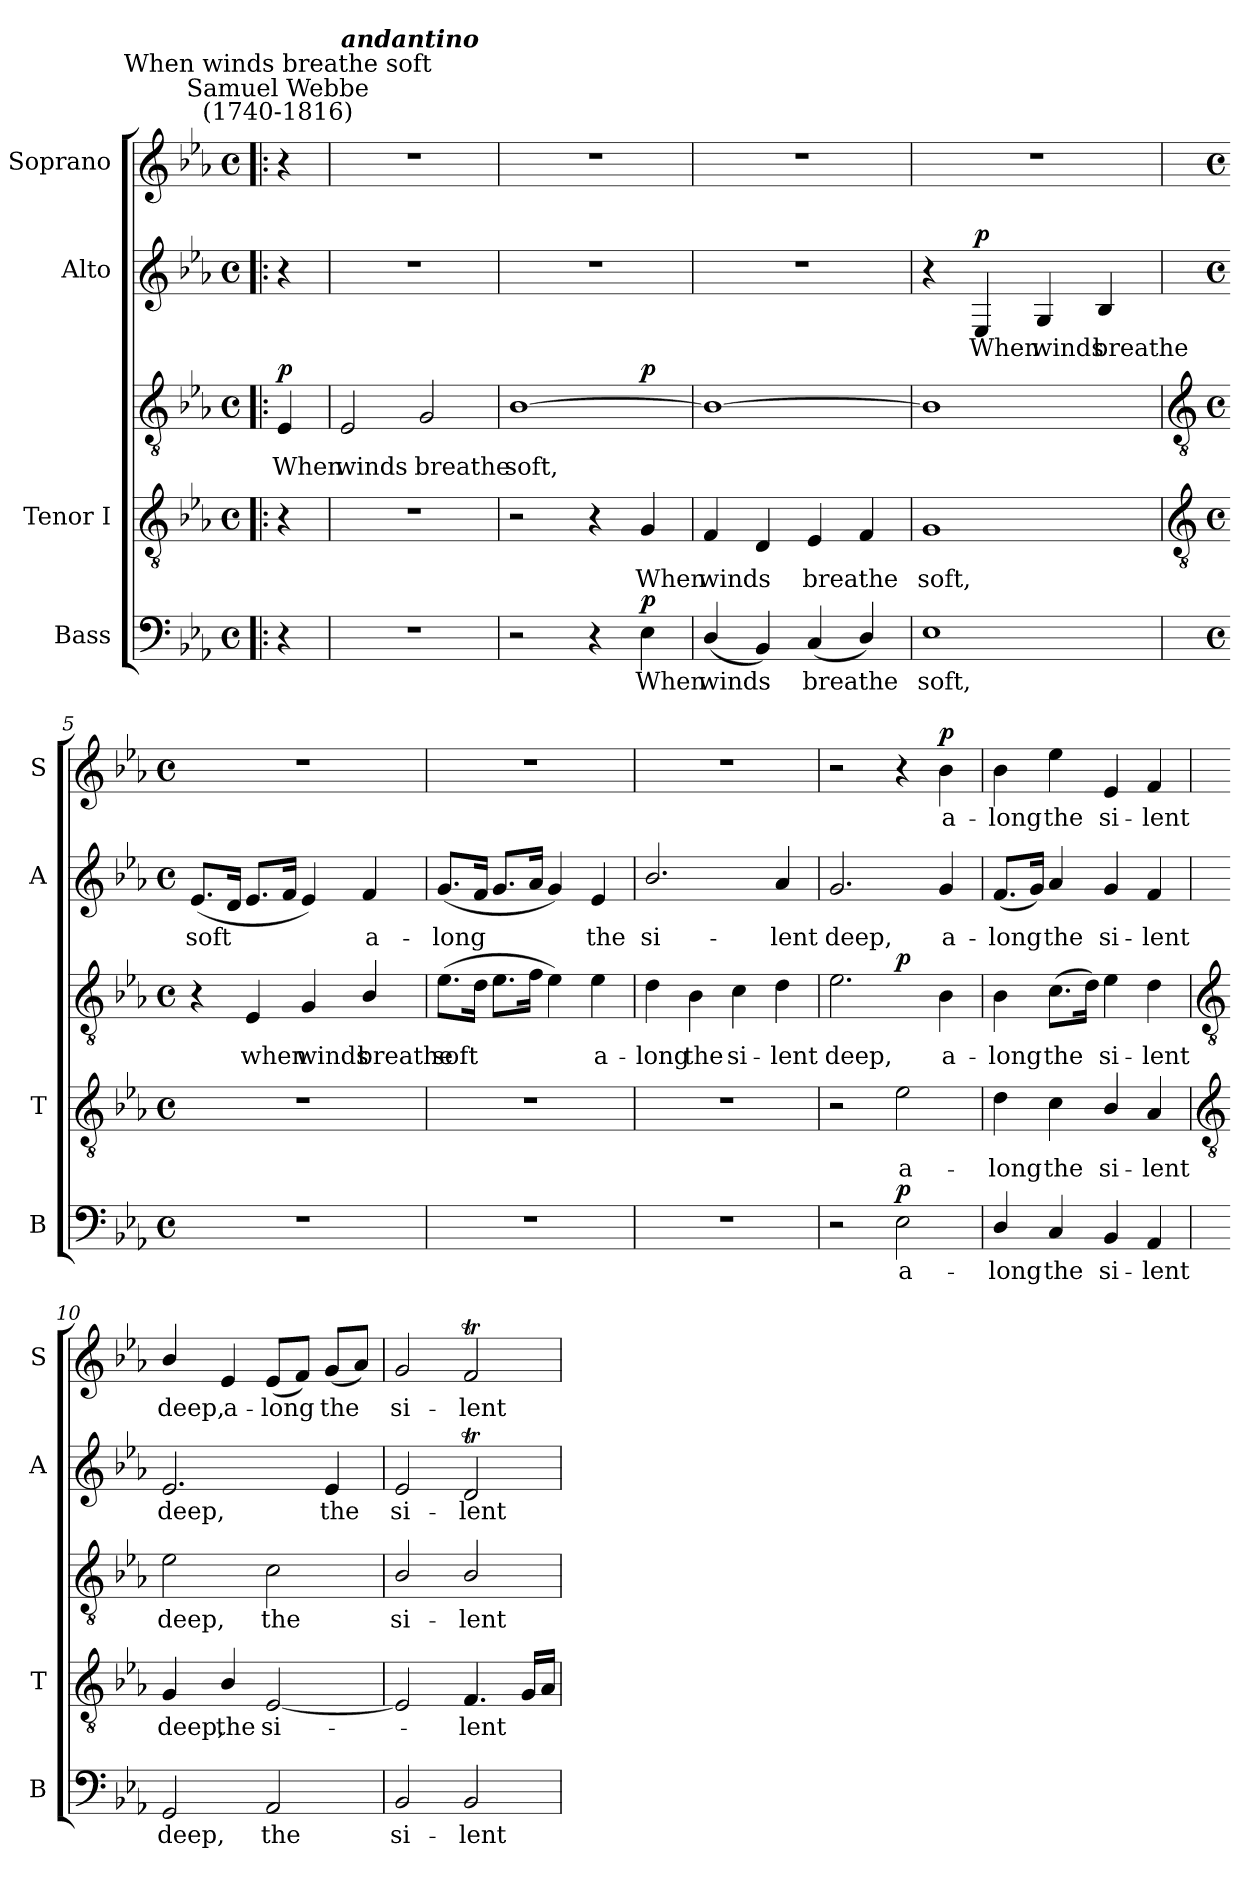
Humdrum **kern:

**kern	**text	**dynam	**kern	**text	**kern	**text	**dynam	**kern	**text	**dynam	**kern	**text	**dynam
*part4	*part4	*part4	*part3	*part3	*part3	*part3	*part3	*part2	*part2	*part2	*part1	*part1	*part1
*staff5	*staff5	*staff5	*staff4	*staff4	*staff3	*staff3	*staff3/4	*staff2	*staff2	*staff2	*staff1	*staff1	*staff1
*I"Bass	*	*	*I"Tenor I	*	*	*	*	*I"Alto	*	*	*I"Soprano	*	*
*I'B	*	*	*I'T	*	*	*	*	*I'A	*	*	*I'S	*	*
*clefF4	*	*	*clefGv2	*	*clefGv2	*	*	*clefG2	*	*	*clefG2	*	*
*k[b-e-a-]	*	*	*k[b-e-a-]	*	*k[b-e-a-]	*	*	*k[b-e-a-]	*	*	*k[b-e-a-]	*	*
*E-:	*	*	*E-:	*	*E-:	*	*	*E-:	*	*	*E-:	*	*
*M4/4	*	*	*M4/4	*	*M4/4	*	*	*M4/4	*	*	*M4/4	*	*
*met(c)	*	*	*met(c)	*	*met(c)	*	*	*met(c)	*	*	*met(c)	*	*
=!|:	=!|:	=!|:	=!|:	=!|:	=!|:	=!|:	=!|:	=!|:	=!|:	=!|:	=!|:	=!|:	=!|:
!	!	!	!	!	!	!	!	!	!	!	!LO:TX:a:cj:t=Samuel Webbe\n(1740-1816)	!	!
!	!	!	!	!	!	!	!	!	!	!	!LO:TX:a:cj:t=When winds breathe soft	!	!
!	!	!	!	!	!	!LO:LY:b	!LO:DY:b	!	!	!	!	!	!
4r	.	.	4r	.	4E-	When	p	4r	.	.	4r	.	.
=1	=1	=1	=1	=1	=1	=1	=1	=1	=1	=1	=1	=1	=1
!	!	!	!	!	!	!	!	!	!	!	!LO:TX:a:Bi:t=andantino	!	!
!	!	!	!	!	!	!LO:LY:b	!	!	!	!	!	!	!
1r	.	.	1r	.	2E-	winds	.	1r	.	.	1r	.	.
!	!	!	!	!	!	!LO:LY:b	!	!	!	!	!	!	!
.	.	.	.	.	2G	breathe	.	.	.	.	.	.	.
=2	=2	=2	=2	=2	=2	=2	=2	=2	=2	=2	=2	=2	=2
!	!	!	!	!	!	!LO:LY:b	!	!	!	!	!	!	!
2r	.	.	2r	.	[1B-	soft,	.	1r	.	.	1r	.	.
4r	.	.	4r	.	.	.	.	.	.	.	.	.	.
!	!LO:LY:b	!LO:DY:b	!	!LO:LY:b	!	!	!LO:DY:b=2	!	!	!	!	!	!
4E-	When	p	4G	When	.	.	p	.	.	.	.	.	.
=3	=3	=3	=3	=3	=3	=3	=3	=3	=3	=3	=3	=3	=3
!	!LO:LY:b	!	!	!LO:LY:b	!	!	!	!	!	!	!	!	!
(<4D/	winds	.	4F	winds	1B-_	.	.	1r	.	.	1r	.	.
4BB-)	.	.	4D	.	.	.	.	.	.	.	.	.	.
!	!LO:LY:b	!	!	!LO:LY:b	!	!	!	!	!	!	!	!	!
(<4C	breathe	.	4E-	breathe	.	.	.	.	.	.	.	.	.
4D/)	.	.	4F	.	.	.	.	.	.	.	.	.	.
=4	=4	=4	=4	=4	=4	=4	=4	=4	=4	=4	=4	=4	=4
!	!LO:LY:b	!	!	!LO:LY:b	!	!	!	!	!	!	!	!	!
1E-	soft,	.	1G	soft,	1B-]	.	.	4r	.	.	1r	.	.
!	!	!	!	!	!	!	!	!	!LO:LY:b	!LO:DY:b	!	!	!
.	.	.	.	.	.	.	.	4E-	When	p	.	.	.
!	!	!	!	!	!	!	!	!	!LO:LY:b	!	!	!	!
.	.	.	.	.	.	.	.	4G	winds	.	.	.	.
!	!	!	!	!	!	!	!	!	!LO:LY:b	!	!	!	!
.	.	.	.	.	.	.	.	4B-	breathe	.	.	.	.
!!LO:LB:g=z
=5	=5	=5	=5	=5	=5	=5	=5	=5	=5	=5	=5	=5	=5
*	*	*	*clefGv2	*	*clefGv2	*	*	*	*	*	*	*	*
*M4/4	*	*	*M4/4	*	*M4/4	*	*	*M4/4	*	*	*M4/4	*	*
*met(c)	*	*	*met(c)	*	*met(c)	*	*	*met(c)	*	*	*met(c)	*	*
!	!	!	!	!	!	!	!	!	!LO:LY:b	!	!	!	!
1r	.	.	1r	.	4r	.	.	(<8.e-L	soft	.	1r	.	.
.	.	.	.	.	.	.	.	16dJ	.	.	.	.	.
!	!	!	!	!	!	!LO:LY:b	!	!	!	!	!	!	!
.	.	.	.	.	4E-	when	.	8.e-L	.	.	.	.	.
.	.	.	.	.	.	.	.	16fJ	.	.	.	.	.
!	!	!	!	!	!	!LO:LY:b	!	!	!	!	!	!	!
.	.	.	.	.	4G	winds	.	4e-)	.	.	.	.	.
!	!	!	!	!	!	!LO:LY:b	!	!	!LO:LY:b	!	!	!	!
.	.	.	.	.	4B-/	breathe	.	4f	a-	.	.	.	.
=6	=6	=6	=6	=6	=6	=6	=6	=6	=6	=6	=6	=6	=6
!	!	!	!	!	!	!LO:LY:b	!	!	!LO:LY:b	!	!	!	!
1r	.	.	1r	.	(>8.e-L	soft	.	(<8.gL	-long	.	1r	.	.
.	.	.	.	.	16dJ	.	.	16fJ	.	.	.	.	.
.	.	.	.	.	8.e-L	.	.	8.gL	.	.	.	.	.
.	.	.	.	.	16fJ	.	.	16a-J	.	.	.	.	.
.	.	.	.	.	4e-)	.	.	4g)	.	.	.	.	.
!	!	!	!	!	!	!LO:LY:b	!	!	!LO:LY:b	!	!	!	!
.	.	.	.	.	4e-	a-	.	4e-	the	.	.	.	.
=7	=7	=7	=7	=7	=7	=7	=7	=7	=7	=7	=7	=7	=7
!	!	!	!	!	!	!LO:LY:b	!	!	!LO:LY:b	!	!	!	!
1r	.	.	1r	.	4d	-long	.	2.b-/	si-	.	1r	.	.
!	!	!	!	!	!	!LO:LY:b	!	!	!	!	!	!	!
.	.	.	.	.	4B-\	the	.	.	.	.	.	.	.
!	!	!	!	!	!	!LO:LY:b	!	!	!	!	!	!	!
.	.	.	.	.	4c	si-	.	.	.	.	.	.	.
!	!	!	!	!	!	!LO:LY:b	!	!	!LO:LY:b	!	!	!	!
.	.	.	.	.	4d	-lent	.	4a-	-lent	.	.	.	.
=8	=8	=8	=8	=8	=8	=8	=8	=8	=8	=8	=8	=8	=8
!	!	!	!	!	!	!LO:LY:b	!	!	!LO:LY:b	!	!	!	!
2r	.	.	2r	.	2.e-	deep,	.	2.g	deep,	.	2r	.	.
!	!LO:LY:b	!LO:DY:b	!	!LO:LY:b	!	!	!LO:DY:b=2	!	!	!	!	!	!
2E-	a-	p	2e-	-a-	.	.	p	.	.	.	4r	.	.
!	!	!	!	!	!	!LO:LY:b	!	!	!LO:LY:b	!	!	!LO:LY:b	!LO:DY:b
.	.	.	.	.	4B-\	a-	.	4g	a-	.	4b-\	a-	p
=9	=9	=9	=9	=9	=9	=9	=9	=9	=9	=9	=9	=9	=9
!	!LO:LY:b	!	!	!LO:LY:b	!	!LO:LY:b	!	!	!LO:LY:b	!	!	!LO:LY:b	!
4D/	-long	.	4d	long	4B-\	-long	.	(<8.fL	-long	.	4b-\	-long	.
.	.	.	.	.	.	.	.	16gJ)	.	.	.	.	.
!	!LO:LY:b	!	!	!LO:LY:b	!	!LO:LY:b	!	!	!LO:LY:b	!	!	!LO:LY:b	!
4C	the	.	4c	the	(>8.cL	the	.	4a-	the	.	4ee-	the	.
.	.	.	.	.	16dJ)	.	.	.	.	.	.	.	.
!	!LO:LY:b	!	!	!LO:LY:b	!	!LO:LY:b	!	!	!LO:LY:b	!	!	!LO:LY:b	!
4BB-	si-	.	4B-/	si-	4e-	si-	.	4g	si-	.	4e-	si-	.
!	!LO:LY:b	!	!	!LO:LY:b	!	!LO:LY:b	!	!	!LO:LY:b	!	!	!LO:LY:b	!
4AA-	-lent	.	4A-	-lent	4d	-lent	.	4f	-lent	.	4f	-lent	.
!!LO:LB:g=z
=10	=10	=10	=10	=10	=10	=10	=10	=10	=10	=10	=10	=10	=10
*	*	*	*clefGv2	*	*clefGv2	*	*	*	*	*	*	*	*
!	!LO:LY:b	!	!	!LO:LY:b	!	!LO:LY:b	!	!	!LO:LY:b	!	!	!LO:LY:b	!
2GG	deep,	.	4G	deep,	2e-	deep,	.	2.e-	deep,	.	4b-/	deep,	.
!	!	!	!	!LO:LY:b	!	!	!	!	!	!	!	!LO:LY:b	!
.	.	.	4B-/	the	.	.	.	.	.	.	4e-	a-	.
!	!LO:LY:b	!	!	!LO:LY:b	!	!LO:LY:b	!	!	!	!	!	!LO:LY:b	!
2AA-	the	.	[2E-	si-	2c	the	.	.	.	.	(<8e-L	-long	.
.	.	.	.	.	.	.	.	.	.	.	8fJ)	.	.
!	!	!	!	!	!	!	!	!	!LO:LY:b	!	!	!LO:LY:b	!
.	.	.	.	.	.	.	.	4e-	the	.	(<8gL	the	.
.	.	.	.	.	.	.	.	.	.	.	8a-J)	.	.
=11	=11	=11	=11	=11	=11	=11	=11	=11	=11	=11	=11	=11	=11
!	!LO:LY:b	!	!	!	!	!LO:LY:b	!	!	!LO:LY:b	!	!	!LO:LY:b	!
2BB-	si-	.	2E-]	.	2B-/	si-	.	2e-	si-	.	2g	si-	.
!	!LO:LY:b	!	!	!LO:LY:b	!	!LO:LY:b	!	!	!LO:LY:b	!	!	!LO:LY:b	!
2BB-	-lent	.	4.F	lent	2B-/	-lent	.	2dt	-lent	.	2fT	-lent	.
.	.	.	16GLL	.	.	.	.	.	.	.	.	.	.
.	.	.	16A-JJ	.	.	.	.	.	.	.	.	.	.
=	=	=	=	=	=	=	=	=	=	=	=	=	=
*-	*-	*-	*-	*-	*-	*-	*-	*-	*-	*-	*-	*-	*-
